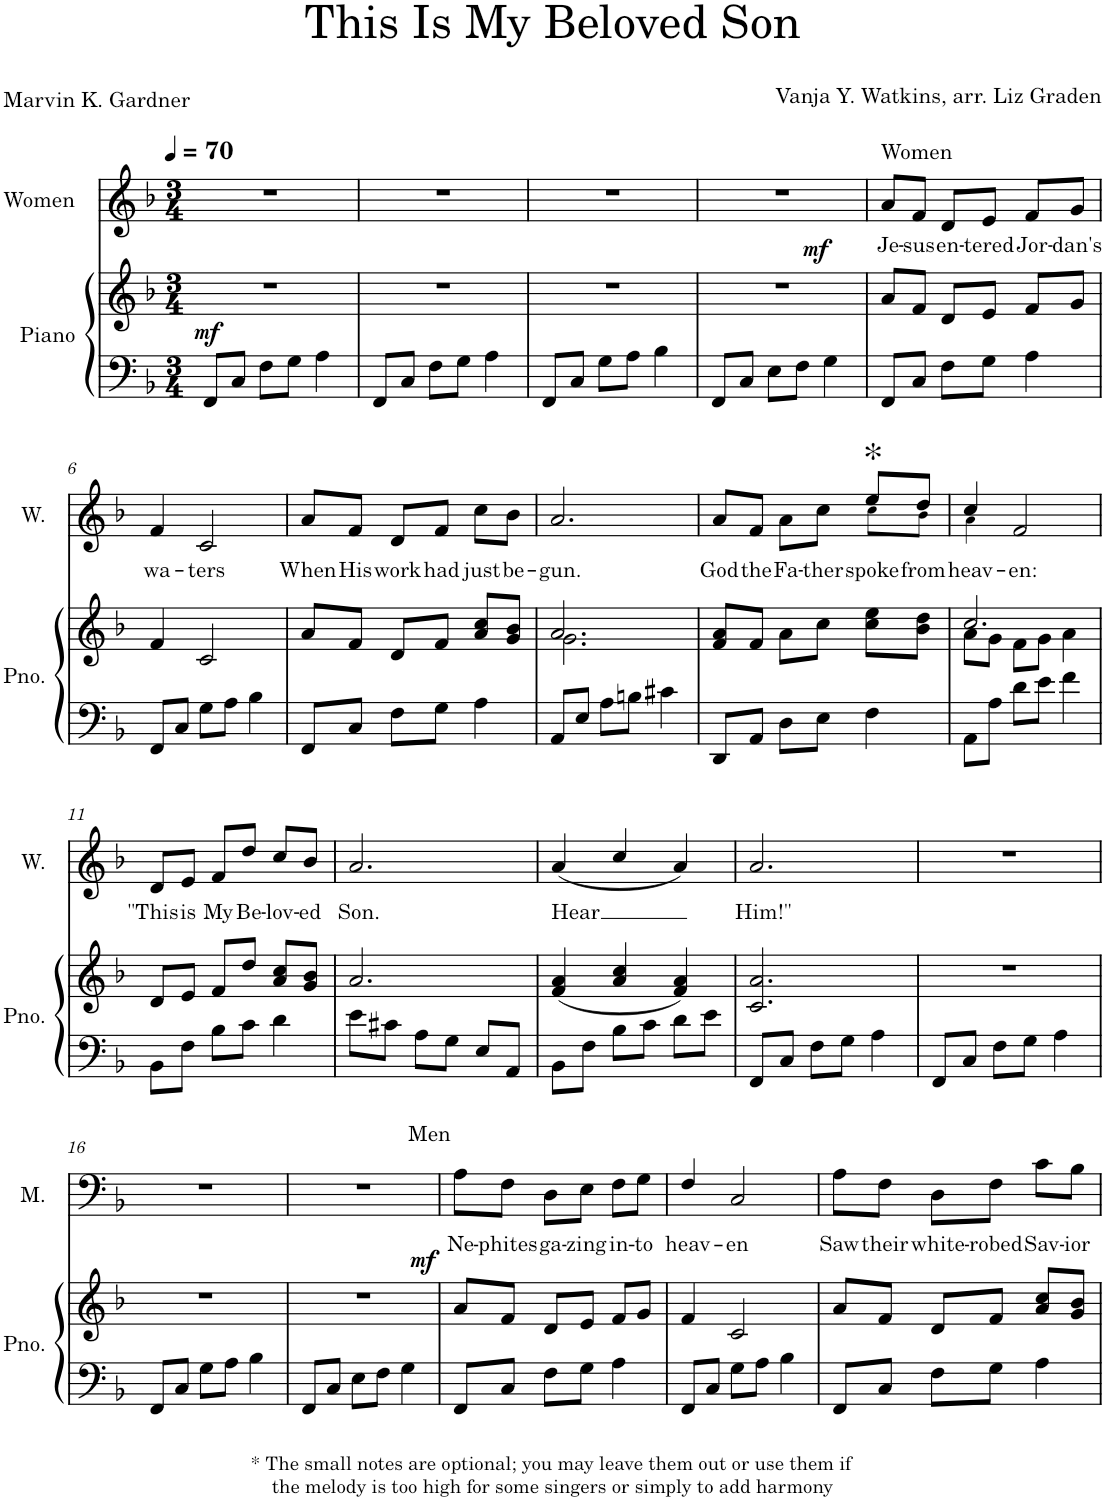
**kern	**kern	**dynam	**kern	**text	**dynam	**kern	**text	**dynam
*part3	*part3	*part3	*part2	*part2	*part2	*part1	*part1	*part1
*staff4	*staff3	*staff3/4	*staff2	*staff2	*staff2	*staff1	*staff1	*staff1
*I"Piano	*	*	*I"Men	*	*	*I"Women	*	*
*I'Pno.	*	*	*I'M.	*	*	*I'W.	*	*
*	*	*	*stria5	*	*	*	*	*
*clefF4	*clefG2	*	*clefF4	*	*	*clefG2	*	*
*k[b-]	*k[b-]	*	*k[b-]	*	*	*k[b-]	*	*
*M3/4	*M3/4	*	*M3/4	*	*	*M3/4	*	*
*MM70	*MM70	*	*MM70	*	*	*MM70	*	*
=1	=1	=1	=1	=1	=1	=1	=1	=1
!	!	!LO:DY:b	!	!	!	!	!	!
8FF/L	2.r	mf	2.r	.	.	2.r	.	.
8C/J	.	.	.	.	.	.	.	.
8F\L	.	.	.	.	.	.	.	.
8G\J	.	.	.	.	.	.	.	.
4A\	.	.	.	.	.	.	.	.
=2	=2	=2	=2	=2	=2	=2	=2	=2
8FF/L	2.r	.	2.r	.	.	2.r	.	.
8C/J	.	.	.	.	.	.	.	.
8F\L	.	.	.	.	.	.	.	.
8G\J	.	.	.	.	.	.	.	.
4A\	.	.	.	.	.	.	.	.
=3	=3	=3	=3	=3	=3	=3	=3	=3
8FF/L	2.r	.	2.r	.	.	2.r	.	.
8C/J	.	.	.	.	.	.	.	.
8G\L	.	.	.	.	.	.	.	.
8A\J	.	.	.	.	.	.	.	.
4B-\	.	.	.	.	.	.	.	.
=4	=4	=4	=4	=4	=4	=4	=4	=4
!	!	!	!	!	!	!	!	!LO:DY:b
8FF/L	2.r	.	2.r	.	.	2.r	.	mf
8C/J	.	.	.	.	.	.	.	.
8E\L	.	.	.	.	.	.	.	.
8F\J	.	.	.	.	.	.	.	.
4G\	.	.	.	.	.	.	.	.
=5	=5	=5	=5	=5	=5	=5	=5	=5
!	!	!	!	!	!	!LO:TX:a:t=Women	!	!
!	!	!	!	!	!	!	!LO:LY:b	!
8FF/L	8a/L	.	2.r	.	.	8a/L	Je-	.
!	!	!	!	!	!	!	!LO:LY:b	!
8C/J	8f/J	.	.	.	.	8f/J	-sus	.
!	!	!	!	!	!	!	!LO:LY:b	!
8F\L	8d/L	.	.	.	.	8d/L	en-	.
!	!	!	!	!	!	!	!LO:LY:b	!
8G\J	8e/J	.	.	.	.	8e/J	-tered	.
!	!	!	!	!	!	!	!LO:LY:b	!
4A\	8f/L	.	.	.	.	8f/L	Jor-	.
!	!	!	!	!	!	!	!LO:LY:b	!
.	8g/J	.	.	.	.	8g/J	-dan's	.
!!LO:LB:g=z
=6	=6	=6	=6	=6	=6	=6	=6	=6
!	!	!	!	!	!	!	!LO:LY:b	!
8FF/L	4f/	.	2.r	.	.	4f/	wa-	.
8C/J	.	.	.	.	.	.	.	.
!	!	!	!	!	!	!	!LO:LY:b	!
8G\L	2c/	.	.	.	.	2c/	-ters	.
8A\J	.	.	.	.	.	.	.	.
4B-\	.	.	.	.	.	.	.	.
=7	=7	=7	=7	=7	=7	=7	=7	=7
!	!	!	!	!	!	!	!LO:LY:b	!
8FF/L	8a/L	.	2.r	.	.	8a/L	When	.
!	!	!	!	!	!	!	!LO:LY:b	!
8C/J	8f/J	.	.	.	.	8f/J	His	.
!	!	!	!	!	!	!	!LO:LY:b	!
8F\L	8d/L	.	.	.	.	8d/L	work	.
!	!	!	!	!	!	!	!LO:LY:b	!
8G\J	8f/J	.	.	.	.	8f/J	had	.
!	!	!	!	!	!	!	!LO:LY:b	!
4A\	8a/ 8cc/L	.	.	.	.	8cc\L	just	.
!	!	!	!	!	!	!	!LO:LY:b	!
.	8g/ 8b-/J	.	.	.	.	8b-\J	be-	.
=8	=8	=8	=8	=8	=8	=8	=8	=8
*	*^	*	*	*	*	*	*	*
!	!	!	!	!	!	!	!	!LO:LY:b	!
8AA/L	2.a/	2.g\	.	2.r	.	.	2.a/	-gun.	.
8E/J	.	.	.	.	.	.	.	.	.
8A\L	.	.	.	.	.	.	.	.	.
8Bn\J	.	.	.	.	.	.	.	.	.
4c#X\	.	.	.	.	.	.	.	.	.
*	*v	*v	*	*	*	*	*	*	*
=9	=9	=9	=9	=9	=9	=9	=9	=9
!	!	!	!	!	!	!	!LO:LY:b	!
*	*	*	*	*	*	*^	*	*
8DD/L	8f/ 8a/L	.	2.r	.	.	8a/L	2ryy	God	.
!	!	!	!	!	!	!	!	!LO:LY:b	!
8AA/J	8f/J	.	.	.	.	8f/J	.	the	.
!	!	!	!	!	!	!	!	!LO:LY:b	!
8D\L	8a\L	.	.	.	.	8a\L	.	Fa-	.
!	!	!	!	!	!	!	!	!LO:LY:b	!
8E\J	8cc\J	.	.	.	.	8cc\J	.	-ther	.
!	!	!	!	!	!	!LO:TX:a:t=*	!	!	!
!	!	!	!	!	!	!	!	!LO:LY:b	!
4F\	8cc\ 8ee\L	.	.	.	.	8ee/L	8cc!\L	spoke	.
!	!	!	!	!	!	!	!	!LO:LY:b	!
.	8b-\ 8dd\J	.	.	.	.	8dd/J	8b-!\J	from	.
=10	=10	=10	=10	=10	=10	=10	=10	=10	=10
*	*^	*	*	*	*	*	*	*	*
!	!	!	!	!	!	!	!	!	!LO:LY:b	!
8AA\L	2.cc/	8a\L	.	2.r	.	.	4cc/	4a!\	heav-	.
8A\J	.	8g\J	.	.	.	.	.	.	.	.
!	!	!	!	!	!	!	!	!	!LO:LY:b	!
8d\L	.	8f\L	.	.	.	.	2f/	2ryy	-en:	.
8e\J	.	8g\J	.	.	.	.	.	.	.	.
4f\	.	4a\	.	.	.	.	.	.	.	.
*	*	*	*	*	*	*	*v	*v	*	*
!!LO:LB:g=z
=11	=11	=11	=11	=11	=11	=11	=11	=11	=11
!	!	!	!	!	!	!	!	!LO:LY:b	!
*	*v	*v	*	*	*	*	*	*	*
8BB-\L	8d/L	.	2.r	.	.	8d/L	"This	.
!	!	!	!	!	!	!	!LO:LY:b	!
8F\J	8e/J	.	.	.	.	8e/J	is	.
!	!	!	!	!	!	!	!LO:LY:b	!
8B-\L	8f/L	.	.	.	.	8f/L	My	.
!	!	!	!	!	!	!	!LO:LY:b	!
8c\J	8dd/J	.	.	.	.	8dd/J	Be-	.
!	!	!	!	!	!	!	!LO:LY:b	!
4d\	8a/ 8cc/L	.	.	.	.	8cc/L	-lov-	.
!	!	!	!	!	!	!	!LO:LY:b	!
.	8g/ 8b-/J	.	.	.	.	8b-/J	-ed	.
=12	=12	=12	=12	=12	=12	=12	=12	=12
!	!	!	!	!	!	!	!LO:LY:b	!
8e\L	2.a/	.	2.r	.	.	2.a/	Son.	.
8c#X\J	.	.	.	.	.	.	.	.
8A\L	.	.	.	.	.	.	.	.
8G\J	.	.	.	.	.	.	.	.
8E/L	.	.	.	.	.	.	.	.
8AA/J	.	.	.	.	.	.	.	.
=13	=13	=13	=13	=13	=13	=13	=13	=13
!	!	!	!	!	!	!	!LO:LY:b	!
8BB-\L	(4f/ 4a/	.	2.r	.	.	(4a/	Hear	.
8F\J	.	.	.	.	.	.	.	.
8B-\L	4a/ 4cc/	.	.	.	.	4cc/	.	.
8c\J	.	.	.	.	.	.	.	.
8d\L	4f/ 4a/)	.	.	.	.	4a/)	.	.
8e\J	.	.	.	.	.	.	.	.
=14	=14	=14	=14	=14	=14	=14	=14	=14
!	!	!	!	!	!	!	!LO:LY:b	!
8FF/L	2.c/ 2.a/	.	2.r	.	.	2.a/	Him!"	.
8C/J	.	.	.	.	.	.	.	.
8F\L	.	.	.	.	.	.	.	.
8G\J	.	.	.	.	.	.	.	.
4A\	.	.	.	.	.	.	.	.
=15	=15	=15	=15	=15	=15	=15	=15	=15
8FF/L	2.r	.	2.r	.	.	2.r	.	.
8C/J	.	.	.	.	.	.	.	.
8F\L	.	.	.	.	.	.	.	.
8G\J	.	.	.	.	.	.	.	.
4A\	.	.	.	.	.	.	.	.
!!LO:LB:g=z
=16	=16	=16	=16	=16	=16	=16	=16	=16
8FF/L	2.r	.	2.r	.	.	2.r	.	.
8C/J	.	.	.	.	.	.	.	.
8G\L	.	.	.	.	.	.	.	.
8A\J	.	.	.	.	.	.	.	.
4B-\	.	.	.	.	.	.	.	.
=17	=17	=17	=17	=17	=17	=17	=17	=17
8FF/L	2.r	.	2.r	.	.	2.r	.	.
8C/J	.	.	.	.	.	.	.	.
8E\L	.	.	.	.	.	.	.	.
8F\J	.	.	.	.	.	.	.	.
4G\	.	.	.	.	.	.	.	.
=18	=18	=18	=18	=18	=18	=18	=18	=18
!	!	!	!	!	!	!LO:TX:a:t=Men	!	!
!	!	!	!	!LO:LY:b	!LO:DY:b	!	!	!
8FF/L	8a/L	.	8A\L	Ne-	mf	2.r	.	.
!	!	!	!	!LO:LY:b	!	!	!	!
8C/J	8f/J	.	8F\J	-phites	.	.	.	.
!	!	!	!	!LO:LY:b	!	!	!	!
8F\L	8d/L	.	8D\L	ga-	.	.	.	.
!	!	!	!	!LO:LY:b	!	!	!	!
8G\J	8e/J	.	8E\J	-zing	.	.	.	.
!	!	!	!	!LO:LY:b	!	!	!	!
4A\	8f/L	.	8F\L	in-	.	.	.	.
!	!	!	!	!LO:LY:b	!	!	!	!
.	8g/J	.	8G\J	-to	.	.	.	.
=19	=19	=19	=19	=19	=19	=19	=19	=19
!	!	!	!	!LO:LY:b	!	!	!	!
8FF/L	4f/	.	4F/	heav-	.	2.r	.	.
8C/J	.	.	.	.	.	.	.	.
!	!	!	!	!LO:LY:b	!	!	!	!
8G\L	2c/	.	2C/	-en	.	.	.	.
8A\J	.	.	.	.	.	.	.	.
4B-\	.	.	.	.	.	.	.	.
=20	=20	=20	=20	=20	=20	=20	=20	=20
!	!	!	!	!LO:LY:b	!	!	!	!
8FF/L	8a/L	.	8A\L	Saw	.	2.r	.	.
!	!	!	!	!LO:LY:b	!	!	!	!
8C/J	8f/J	.	8F\J	their	.	.	.	.
!	!	!	!	!LO:LY:b	!	!	!	!
8F\L	8d/L	.	8D\L	white-	.	.	.	.
!	!	!	!	!LO:LY:b	!	!	!	!
8G\J	8f/J	.	8F\J	-robed	.	.	.	.
!	!	!	!	!LO:LY:b	!	!	!	!
4A\	8a/ 8cc/L	.	8c\L	Sav-	.	.	.	.
!	!	!	!	!LO:LY:b	!	!	!	!
.	8g/ 8b-/J	.	8B-\J	-ior	.	.	.	.
=	=	=	=	=	=	=	=	=
*-	*-	*-	*-	*-	*-	*-	*-	*-
